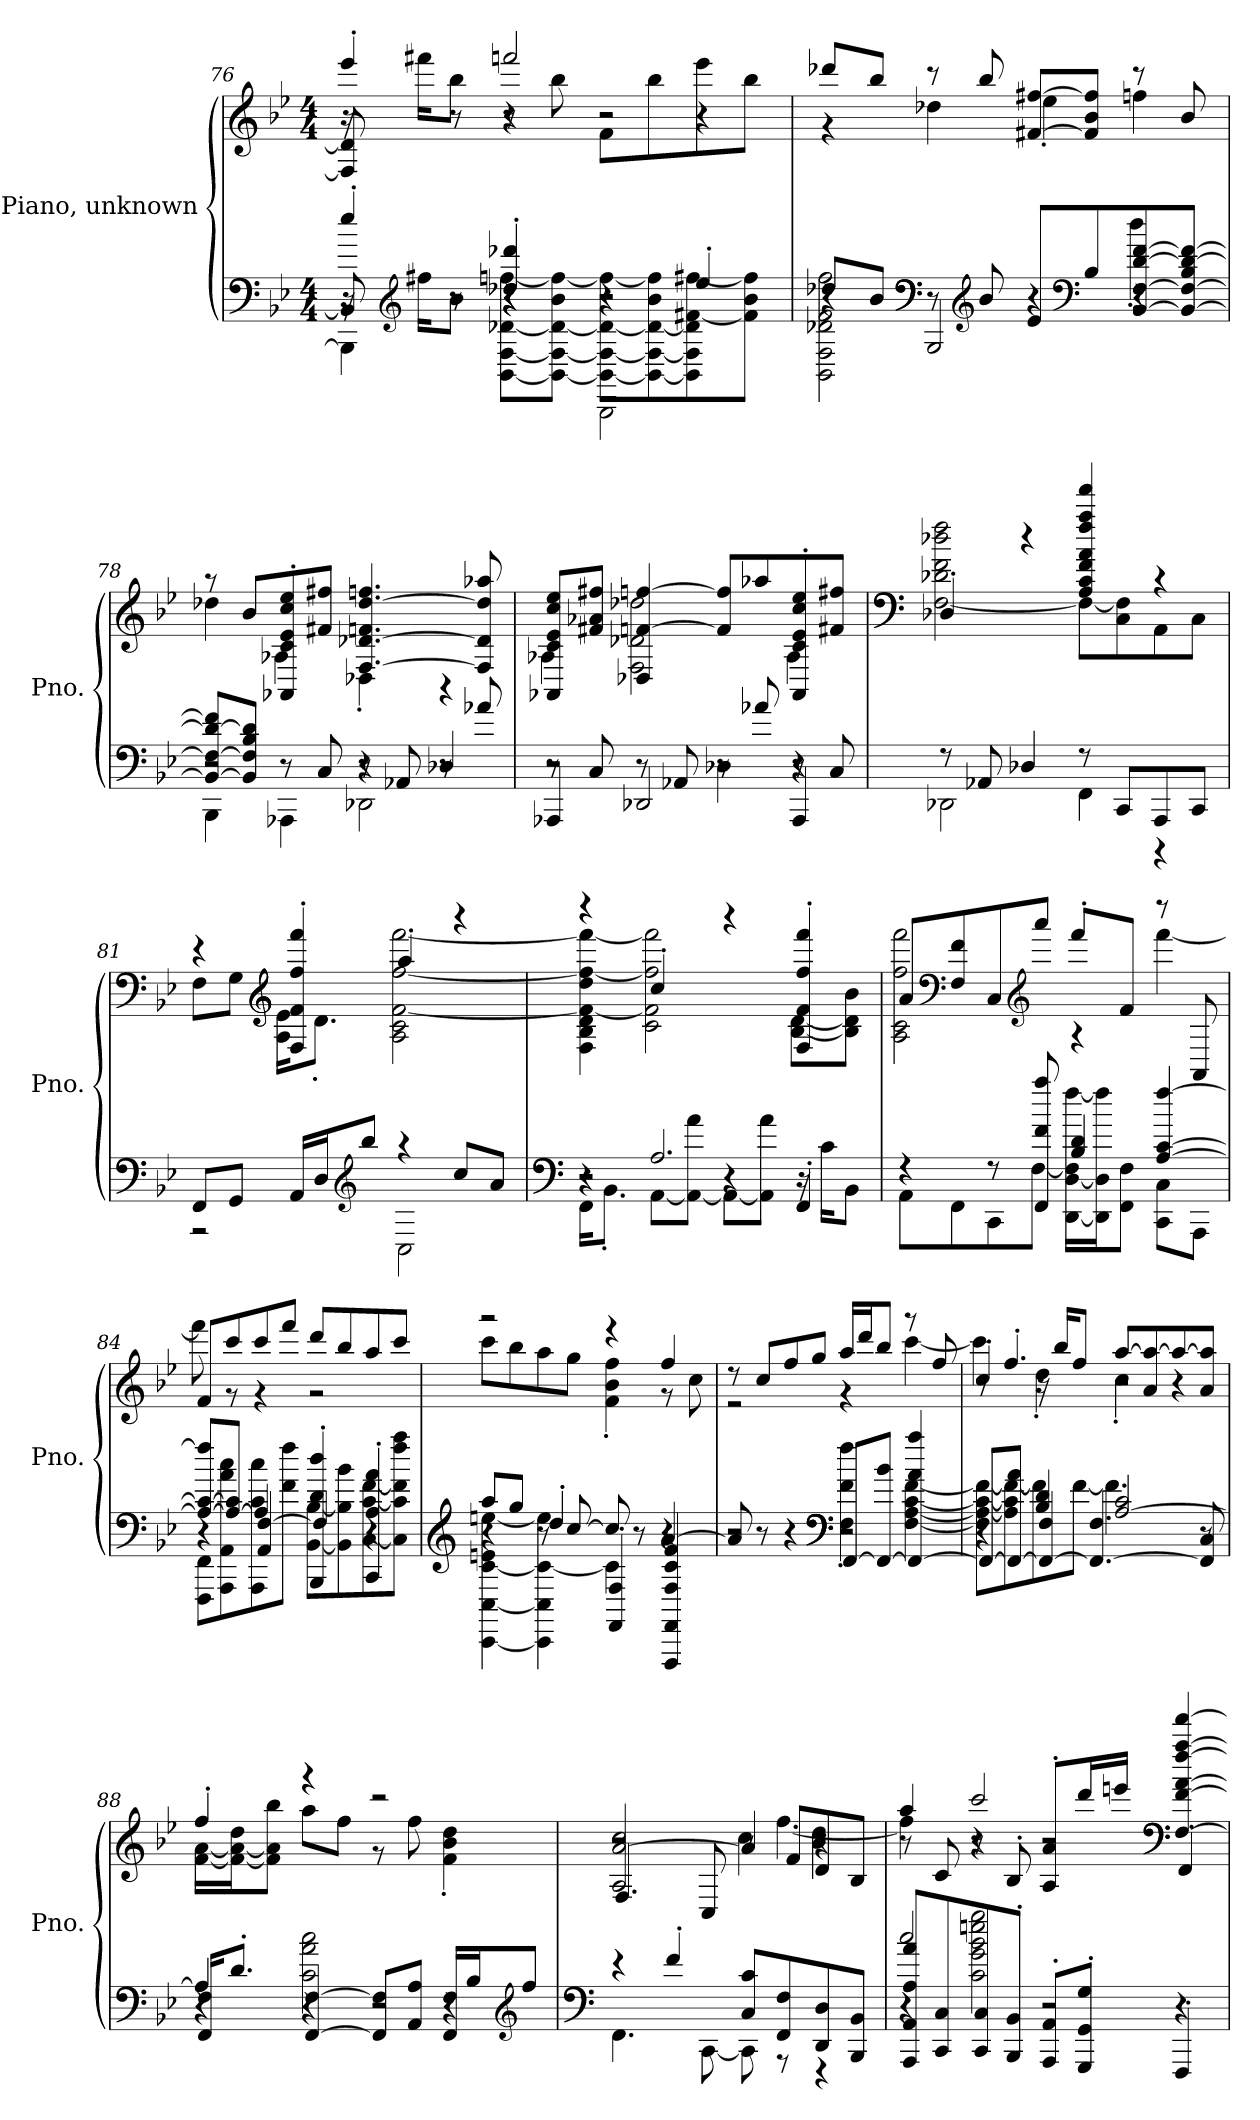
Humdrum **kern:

**kern	**kern
*part1	*part1
*staff2	*staff1
*I"Piano, unknown	*
*I'Pno.	*
!!LO:PB:g=z
*clefF4	*clefG2
*k[b-e-]	*k[b-e-]
*M4/4	*M4/4
=76	=76
*^	*^
*	*^	*	*^
*	*	*^	*	*	*
4ee-'/	16r	8BB-/]	4BBB-\]	4eee-'/	16r	8F/] 8d-/]
*clefG2	*	*	*	*	*	*
.	16ff#X\KL	.	.	.	16fff#X\KL	.
.	8b-\J	8r	.	.	8bb-\J	8r
4dd-X/' 4ddd-X/'	[8BB-\ [8F\ [8d-X\ [8ffn\L	4r	4r	2fffn/	8r	4r
.	8BB-\_ 8F\_ 8d-\_ 8b-\ 8ff\_J	.	.	.	8bb-\	.
4r	8BB-\_ 8F\_ 8d-\_ 8ff\_L	2r	2BBB-\	.	8f\L	2r
.	8BB-\_ 8F\_ 8d-\_ 8b-\ 8ff\]	.	.	.	8bb-\	.
4ee-'/	8BB-\] 8F\] 8d-\] [8f#X\ [8ff#X\	.	.	4r	8eee-\	.
.	8f#\] 8b-\ 8ff#\]J	.	.	.	8bb-\J	.
*	*	*v	*v	*	*	*
*	*	*	*	*v	*v
=77	=77	=77	=77	=77
8dd-X/L	2BB-\ 2F\ 2d-X\ 2f\ 2ff\	4r	8ddd-X/L	4r
8b-/J	.	.	8bb-/J	.
*clefF4	*	*	*	*
8r	.	2BBB-/	8r	4dd-X\
*clefG2	*	*	*	*
8b-/	.	.	8bb-/	.
8e-/L	4r	.	[8f#X/ [8ff#X/L	4ee-'\
*clefF4	*	*	*	*
8B-/	.	.	8f#/] 8b-/ 8ff#/]J	.
[8BB-/ [8F/ [8d-/ [8f/	4dd-'\	4r	8r	4ffn\
8BB-/_ 8F/_ 8B-/ 8d-/_ 8f/_J	.	.	8b-/	.
!!LO:LB:g=z	!!
=78	=78	=78	=78	=78
8BB-/_ 8F/_ 8d-/_ 8f/]L	4BBB-\	2r	8r	4dd-X\
8BB-/] 8F/] 8B-/ 8d-/]J	.	.	8b-/L	.
8r	4AAA-X\	.	8AA-X/' 8c/' 8e-/' 8cc/' 8ee-/'	4A-X\
8C/	.	.	8f#X/ 8ff#X/J	.
8r	2DD-X\	4r	[4.F/ [4.d-X/ 4.fn/ [4.dd-/ 4.ffn/	4D-X'\
8AA-X/	.	.	.	.
8r	.	4D-X/	.	4r
8a-X/	.	.	8F/] 8d-/] 8dd-/] 8aa-X/	.
=79	=79	=79	=79	=79
8r	2r	4AAA-X/	8AA-X/ 8c/ 8e-/ 8cc/ 8ee-/L	4A-X\
8C/	.	.	8f#X/ 8a-X/ 8ff#X/J	.
8r	.	2DD-X/	4D-X/ [4fn/ [4ffn/	2F\ 2d-X\ 2dd-X\
8AA-X/	.	.	.	.
8r	4D-X\	.	8f/] 8ff/]L	.
8a-X/	.	.	8aa-X/	.
8r	4r	4AAA-/	8AA-/' 8c/' 8e-/' 8cc/' 8ee-/'	4A-\
8C/	.	.	8f#X/ 8ff#X/J	.
*v	*v	*v	*	*
!!LO:LB:g=z	!!
=80	=80	=80
*	*clefF4	*
*^	*	*
8r	2DD-X\	4D-X'/	[2F\ 2d-X\ 2f\ 2dd-X\ 2ff\
8AA-X/	.	.	.
4D-X/	.	4r	.
8r	4FF\	4A/ 4c/ 4f/ 4a/ 4ff/ 4aa/ 4fff/	8F\L_
8CC/L	.	.	8C\ 8F\]
8AAA/	4r	4r	8AA\
8CC/J	.	.	8C\J
=81	=81	=81	=81
8FF/L	2r	4r	8F\L
8GG/J	.	.	8G\J
*	*	*clefG2	*
16AA/LL	.	4F/' 4f/' 4ff/' 4fff/'	16A\ 16e-\KL
16D/J	.	.	8.d'\J
*clefG2	*	*	*
8bb-/J	.	.	.
4r	2C\	4aa'/	2A\ 2c\ [2f\ [2ff\ [2fff\
8cc/L	.	4r	.
8a/J	.	.	.
*v	*v	*	*
=82	=82	=82
*clefF4	*	*
*^	*	*
*	*^	*	*
4r	16FF\KL	2r	4r	4F\ 4B-\ 4d\ 4f\_ 4dd\ 4ff\_ 4fff\_
.	8.BB-'\J	.	.	.
2.A/	[8AA\L	.	4cc'/	2c\ 2f\] 2ff\] 2fff\]
.	8AA\_ 8a\J	.	.	.
.	8AA\L_	4r	4r	.
.	8AA\] 8a\J	.	.	.
.	16r	4FF'/	4F/' 4f/' 4ff/' 4fff/'	[8B-\ [8d\L
.	16c\KL	.	.	.
.	8BB-\J	.	.	8B-\] 8d\] 8b-\J
*	*v	*v	*	*
!!LO:LB:g=z	!!
=83	=83	=83	=83
4r	8AA\L	8a/L	2A\ 2c\ 2ff\ 2fff\
*	*	*clefF4	*
.	8FF\	8F/ 8f/	.
8r	8CC\	8C/	.
*	*	*clefG2	*
8FF/ 8f/ 8aa/	[8F\J	8aaa/J	.
4B-/ 4d/	[16DD\ [16D\ 16F\] [16ff\LL	8fff'/L	4r
.	16DD\] 16D\] 16ff\]J	.	.
.	8FF\ 8F\J	8f/J	.
[4A/ [4c/ [4ff/	8CC\ 8C\L	8r	[4fff\
.	8AAA\J	8AA/	.
=84	=84	=84	=84
*	*^	*	*
8A/_ 8c/_ 8ff/]L	8FFF\ 8FF\L	4r	8f/L	8fff\]
8A/_ 8c/]J	8AAA\ 8AA\ 8a\ 8cc\	.	8ccc/	8r
4A/]	8AAA\ 8c\ 8cc\	4AA/ [4F/	8ccc/	4r
.	8f\ 8ff\J	.	8fff/J	.
4BBB-/' 4d/' 4dd/'	[8BB-\ [8B-\L	4F/]	8ddd/L	2r
.	8BB-\] 8B-\] 8b-\	.	8bb-/	.
4CC/' 4A/' 4a/'	[8C\ [8c\ [8f\	4r	8aa/	.
.	8C\] 8c\] 8f\] 8ff\ 8aa\J	.	8ccc/J	.
=85	=85	=85	=85	=85
*clefG2	*	*	*	*
4r	[4CC\ [4C\ [4c\ 4en\ [4een\	8aa/L	2r	8ccc\L
.	.	8gg/J	.	8bb-\
8r	4CC\] 4C\] 4c\_ 4ee\]	4dd'/	.	8aa\
[8cc/	.	.	.	8gg\J
8cc/]	4c\]	4FF/' 4F/'	4r	4f\' 4b-\' 4ff\'
8r	.	.	.	.
[4a/	4r	4FFF/ 4FF/ 4F/ 4c/ 4f/	4ff/	8r
.	.	.	.	8cc\
!!LO:LB:g=z	!!
=86	=86	=86	=86	=86
8a/]	2r	2r	8r	2r
8r	.	.	8cc/L	.
4r	.	.	8ff/	.
.	.	.	8gg/J	.
*clefF4	*	*	*	*
2r	4F\' 4f\' 4ff\'	[8FF/L	16aa/LL	4r
.	.	.	16ddd/J	.
.	.	8FF/_ 8b-/J	8bb-/J	.
.	[4F\ [4A\ [4c\ [4f\	4FF/_ 4a/ 4aa/	8r	[4ccc\
.	.	.	8ff/	.
=87	=87	=87	=87	=87
*	*	*	*	*^
4r	8F\] 8A\_ 8c\_ 8f\_L	8FF/L_	4cc'/	4ccc\]	8r
.	8A\] 8c\] 8f\_	8FF/_ 8a/J	.	.	4.ff'/
4B-/ 4d/	8f\]	4FF/_ 4F/	16r	4dd'\	.
.	.	.	16bb-/KL	.	.
.	[8f\J	.	8ff/J	.	.
[2A/ 2c/	4.f\]	4.FF/_ 4.F/	[8aa/L	4cc'\	2r
.	.	.	8a/ 8aa/_	.	.
.	.	.	8aa/_	4r	.
.	8r	8FF/] 8C/	8a/ 8aa/]J	.	.
*	*	*	*	*v	*v
=88	=88	=88	=88	=88
4A/]	4r	16FF/ 16F/KL	4ff'/	[16f\ [16a\LL
.	.	8.d'/J	.	16f\_ 16a\_ 16dd\J
.	.	.	.	8f\] 8a\] 8bb-\J
4r	2c\ 2a\ 2cc\	[4FF/ [4F/	4r	8aa\L
.	.	.	.	8ff\J
2r	.	8FF/] 8F/]L	2r	8r
.	.	8AA/ 8A/J	.	8ff\
.	4r	16FF/ 16F/LL	.	4f\' 4b-\' 4dd\'
.	.	16B-/J	.	.
*clefG2	*	*	*	*
.	.	8ff/J	.	.
*v	*v	*v	*	*
*	*v	*v
!!LO:LB:g=z
=89	=89
*clefF4	*
*^	*^
*	*	*	*^
*	*	*	*	*^
4r	4.FF\	2A/ [2a/ 2cc/	2r	4.F/	2r
4f'/	.	.	.	.	.
.	[8CC\	.	.	8C/	.
8C/ 8c/L	8CC\]	4a/]	8r	8r	4cc\
8FF/ 8F/	8r	.	[4.ff\	8f/L	.
8DD/ 8D/	4r	4r	.	8d/	4b-\ 4dd\
8BBB-/ 8BB-/J	.	.	.	8B-/J	.
*	*	*	*	*v	*v
=90	=90	=90	=90	=90
*	*^	*	*	*
2cc/	4r	8AAA/ 8AA/ 8A/ 8a/L	4aa/	4ff\]	8r
.	.	8CC/ 8C/	.	.	8c/
.	2c\ 2g\ 2b-\ 2een\ 2gg\	8CC/ 8C/	2ccc/	4r	8r
.	.	8BBB-/' 8BB-/'J	.	.	8B-'/
2r	.	8AAA/' 8AA/'L	.	2r	8A/' 8a/'L
.	.	8GGG/' 8GG/' 8G/'J	.	.	16ddd/L
.	.	.	.	.	16eeen/JJ
*	*	*	*clefF4	*	*
.	4r	4FFF'/	[4F/ [4f/ [4a/ [4ff/ [4aa/ [4fff/	.	4FF'/
*v	*v	*v	*	*	*
*	*v	*v	*v
=	=
*-	*-
